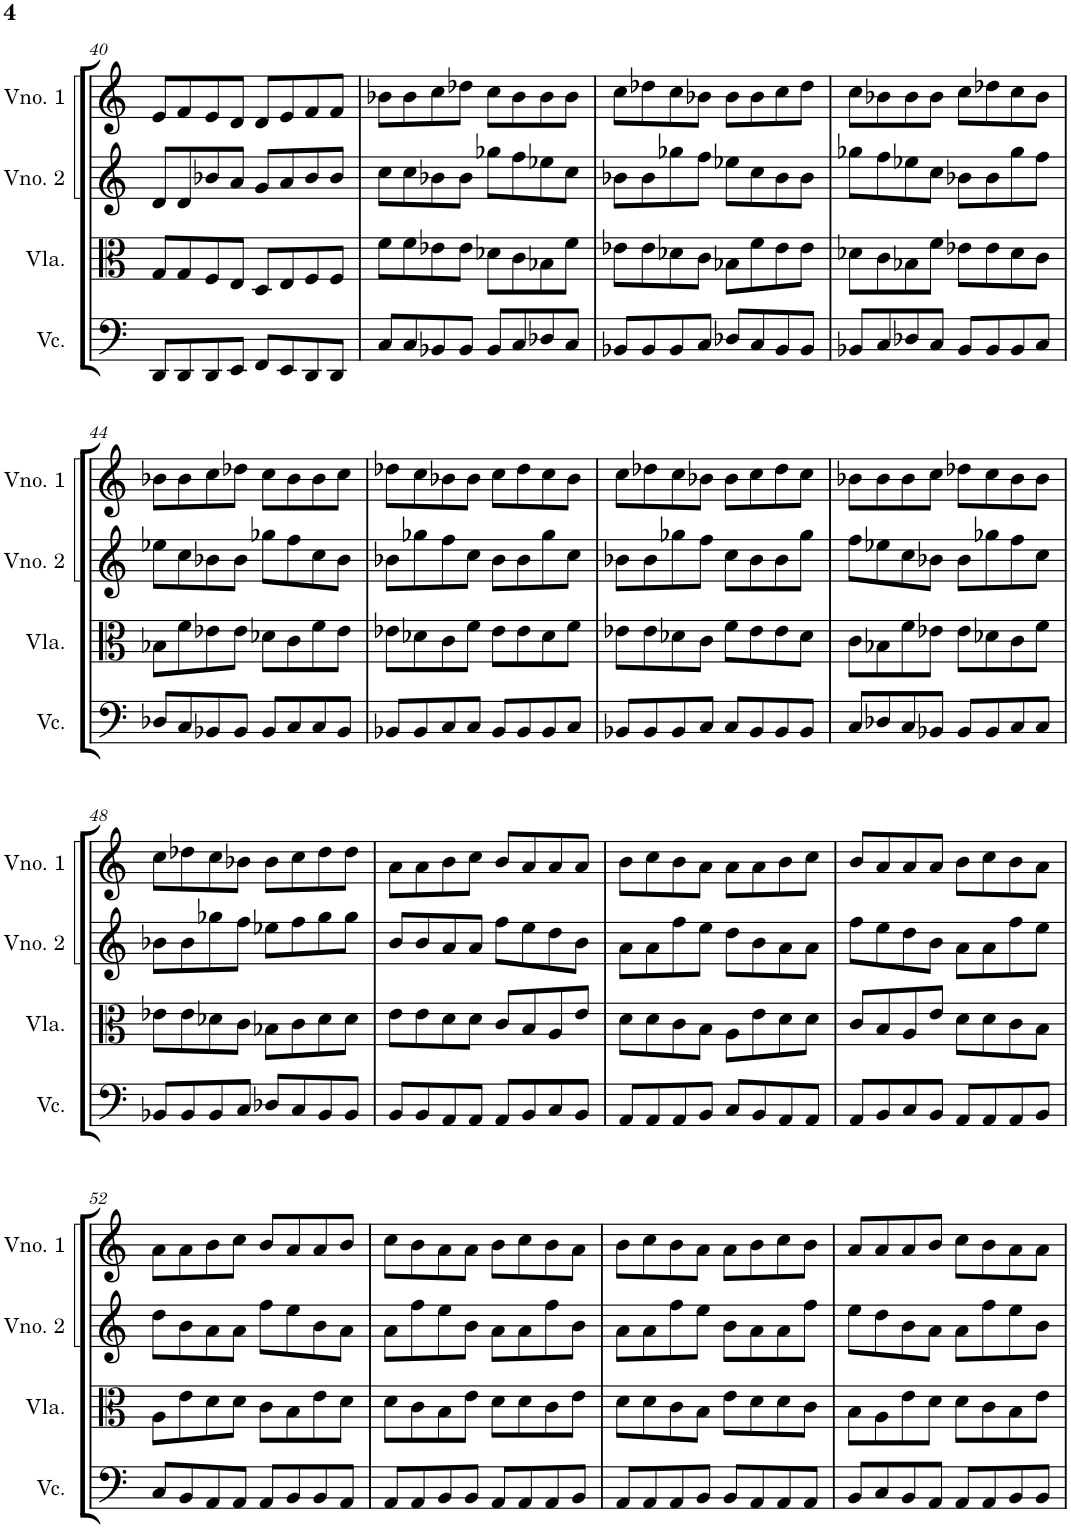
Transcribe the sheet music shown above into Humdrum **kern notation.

**kern	**kern	**kern	**kern
*part4	*part3	*part2	*part1
*staff4	*staff3	*staff2	*staff1
*I"Violoncelo	*I"Viola	*I"Violino 2	*I"Violino 1
*I'Vc.	*I'Vla.	*I'Vno. 2	*I'Vno. 1
!!LO:PB:g=z
*clefF4	*clefC3	*clefG2	*clefG2
*k[]	*k[]	*k[]	*k[]
*M4/4	*M4/4	*M4/4	*M4/4
=40	=40	=40	=40
8DD/L	8G/L	8d/L	8e/L
8DD/	8G/	8d/	8f/
8DD/	8F/	8b-X/	8e/
8EE/J	8E/J	8a/J	8d/J
8FF/L	8D/L	8g/L	8d/L
8EE/	8E/	8a/	8e/
8DD/	8F/	8b-/	8f/
8DD/J	8F/J	8b-/J	8f/J
=41	=41	=41	=41
8C/L	8f\L	8cc\L	8b-X\L
8C/	8f\	8cc\	8b-\
8BB-X/	8e-X\	8b-X\	8cc\
8BB-/J	8e-\J	8b-\J	8dd-X\J
8BB-/L	8d-X\L	8gg-X\L	8cc\L
8C/	8c\	8ff\	8b-\
8D-X/	8B-X\	8ee-X\	8b-\
8C/J	8f\J	8cc\J	8b-\J
=42	=42	=42	=42
8BB-X/L	8e-X\L	8b-X\L	8cc\L
8BB-/	8e-\	8b-\	8dd-X\
8BB-/	8d-X\	8gg-X\	8cc\
8C/J	8c\J	8ff\J	8b-X\J
8D-X/L	8B-X\L	8ee-X\L	8b-\L
8C/	8f\	8cc\	8b-\
8BB-/	8e-\	8b-\	8cc\
8BB-/J	8e-\J	8b-\J	8dd-\J
=43	=43	=43	=43
8BB-X/L	8d-X\L	8gg-X\L	8cc\L
8C/	8c\	8ff\	8b-X\
8D-X/	8B-X\	8ee-X\	8b-\
8C/J	8f\J	8cc\J	8b-\J
8BB-/L	8e-X\L	8b-X\L	8cc\L
8BB-/	8e-\	8b-\	8dd-X\
8BB-/	8d-\	8gg-\	8cc\
8C/J	8c\J	8ff\J	8b-\J
!!LO:LB:g=z
=44	=44	=44	=44
8D-X/L	8B-X\L	8ee-X\L	8b-X\L
8C/	8f\	8cc\	8b-\
8BB-X/	8e-X\	8b-X\	8cc\
8BB-/J	8e-\J	8b-\J	8dd-X\J
8BB-/L	8d-X\L	8gg-X\L	8cc\L
8C/	8c\	8ff\	8b-\
8C/	8f\	8cc\	8b-\
8BB-/J	8e-\J	8b-\J	8cc\J
=45	=45	=45	=45
8BB-X/L	8e-X\L	8b-X\L	8dd-X\L
8BB-/	8d-X\	8gg-X\	8cc\
8C/	8c\	8ff\	8b-X\
8C/J	8f\J	8cc\J	8b-\J
8BB-/L	8e-\L	8b-\L	8cc\L
8BB-/	8e-\	8b-\	8dd-\
8BB-/	8d-\	8gg-\	8cc\
8C/J	8f\J	8cc\J	8b-\J
=46	=46	=46	=46
8BB-X/L	8e-X\L	8b-X\L	8cc\L
8BB-/	8e-\	8b-\	8dd-X\
8BB-/	8d-X\	8gg-X\	8cc\
8C/J	8c\J	8ff\J	8b-X\J
8C/L	8f\L	8cc\L	8b-\L
8BB-/	8e-\	8b-\	8cc\
8BB-/	8e-\	8b-\	8dd-\
8BB-/J	8d-\J	8gg-\J	8cc\J
=47	=47	=47	=47
8C/L	8c\L	8ff\L	8b-X\L
8D-X/	8B-X\	8ee-X\	8b-\
8C/	8f\	8cc\	8b-\
8BB-X/J	8e-X\J	8b-X\J	8cc\J
8BB-/L	8e-\L	8b-\L	8dd-X\L
8BB-/	8d-X\	8gg-X\	8cc\
8C/	8c\	8ff\	8b-\
8C/J	8f\J	8cc\J	8b-\J
!!LO:LB:g=z
=48	=48	=48	=48
8BB-X/L	8e-X\L	8b-X\L	8cc\L
8BB-/	8e-\	8b-\	8dd-X\
8BB-/	8d-X\	8gg-X\	8cc\
8C/J	8c\J	8ff\J	8b-X\J
8D-X/L	8B-X\L	8ee-X\L	8b-\L
8C/	8c\	8ff\	8cc\
8BB-/	8d-\	8gg-\	8dd-\
8BB-/J	8d-\J	8gg-\J	8dd-\J
=49	=49	=49	=49
8BB/L	8e\L	8b/L	8a\L
8BB/	8e\	8b/	8a\
8AA/	8d\	8a/	8b\
8AA/J	8d\J	8a/J	8cc\J
8AA/L	8c/L	8ff\L	8b/L
8BB/	8B/	8ee\	8a/
8C/	8A/	8dd\	8a/
8BB/J	8e/J	8b\J	8a/J
=50	=50	=50	=50
8AA/L	8d\L	8a\L	8b\L
8AA/	8d\	8a\	8cc\
8AA/	8c\	8ff\	8b\
8BB/J	8B\J	8ee\J	8a\J
8C/L	8A\L	8dd\L	8a\L
8BB/	8e\	8b\	8a\
8AA/	8d\	8a\	8b\
8AA/J	8d\J	8a\J	8cc\J
=51	=51	=51	=51
8AA/L	8c/L	8ff\L	8b/L
8BB/	8B/	8ee\	8a/
8C/	8A/	8dd\	8a/
8BB/J	8e/J	8b\J	8a/J
8AA/L	8d\L	8a\L	8b\L
8AA/	8d\	8a\	8cc\
8AA/	8c\	8ff\	8b\
8BB/J	8B\J	8ee\J	8a\J
!!LO:LB:g=z
=52	=52	=52	=52
8C/L	8A\L	8dd\L	8a\L
8BB/	8e\	8b\	8a\
8AA/	8d\	8a\	8b\
8AA/J	8d\J	8a\J	8cc\J
8AA/L	8c\L	8ff\L	8b/L
8BB/	8B\	8ee\	8a/
8BB/	8e\	8b\	8a/
8AA/J	8d\J	8a\J	8b/J
=53	=53	=53	=53
8AA/L	8d\L	8a\L	8cc\L
8AA/	8c\	8ff\	8b\
8BB/	8B\	8ee\	8a\
8BB/J	8e\J	8b\J	8a\J
8AA/L	8d\L	8a\L	8b\L
8AA/	8d\	8a\	8cc\
8AA/	8c\	8ff\	8b\
8BB/J	8e\J	8b\J	8a\J
=54	=54	=54	=54
8AA/L	8d\L	8a\L	8b\L
8AA/	8d\	8a\	8cc\
8AA/	8c\	8ff\	8b\
8BB/J	8B\J	8ee\J	8a\J
8BB/L	8e\L	8b\L	8a\L
8AA/	8d\	8a\	8b\
8AA/	8d\	8a\	8cc\
8AA/J	8c\J	8ff\J	8b\J
=55	=55	=55	=55
8BB/L	8B\L	8ee\L	8a/L
8C/	8A\	8dd\	8a/
8BB/	8e\	8b\	8a/
8AA/J	8d\J	8a\J	8b/J
8AA/L	8d\L	8a\L	8cc\L
8AA/	8c\	8ff\	8b\
8BB/	8B\	8ee\	8a\
8BB/J	8e\J	8b\J	8a\J
=	=	=	=
*-	*-	*-	*-
